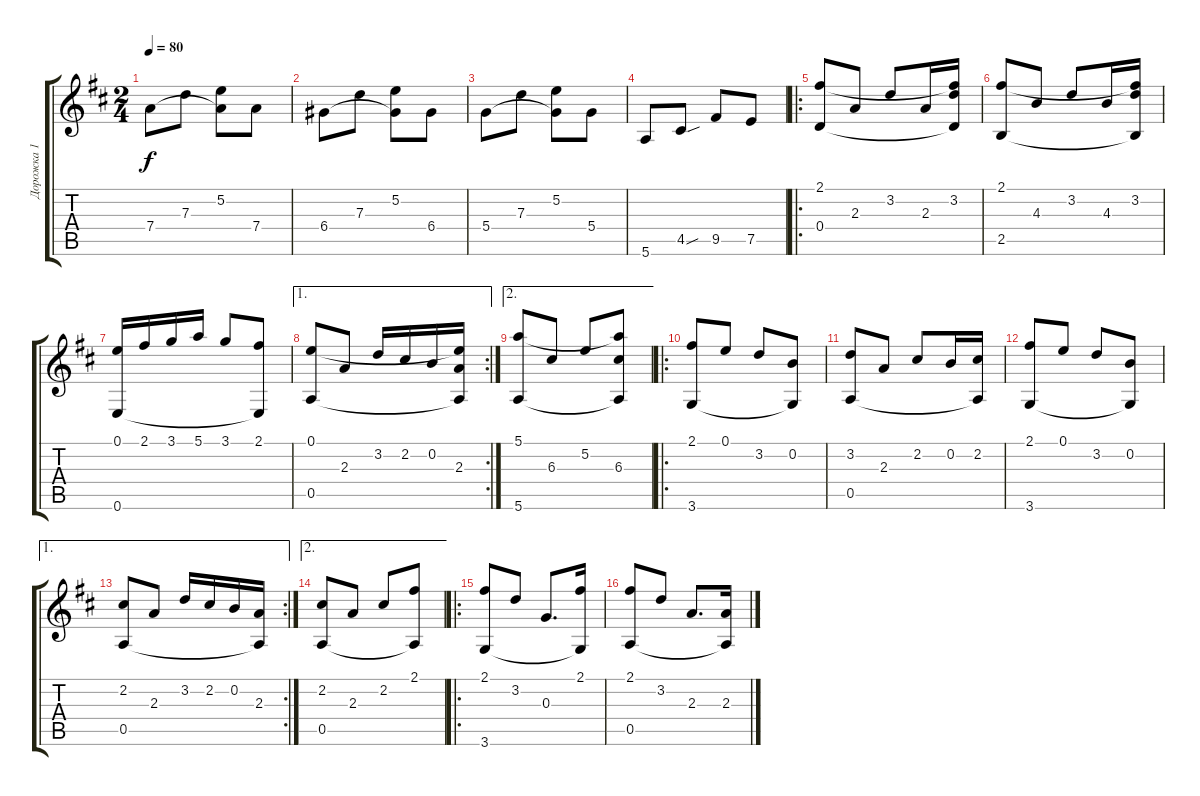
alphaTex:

\track ("Дорожка 1" "Дорожка 1") {instrument acousticguitarnylon}
\staff {score tabs}
\tuning (E4 B3 G3 D3 A2 E2) {hide}
\ts (2 4)
\tempo 80
\clef g2
\ks d
7.4.8{dy f} 7.3.8 (5.2 7.4{t}).8 7.4.8 |
6.4.8 7.3.8 (5.2 6.4{t}).8 6.4.8 |
5.4.8 7.3.8 (5.2 5.4{t}).8 5.4.8 |
5.6.8 4.5{sou}.8 9.5.8 7.5.8 |
\ro
(2.1 0.4).8 2.3.8 3.2.8 2.3.16 (2.1{t} 3.2 0.4{t}).16 |
(2.1 2.5).8 4.3.8 3.2.8 4.3.16 (2.1{t} 3.2 2.5{t}).16 |
(0.1 0.6).16 2.1.16 3.1.16 5.1.16 3.1.8 (2.1 0.6{t}).8 |
\ae 1
\rc 2
(0.1 0.5).8 2.3.8 3.2.16 2.2.16 0.2.16 (0.1{t} 2.3 0.5{t}).16 |
\ae 2
(5.1 5.6).8 6.3.8 5.2.8 (5.1{t} 6.3 5.6{t}).8 |
\ro
(2.1 3.6).8 0.1.8 3.2.8 (0.2 3.6{t}).8 |
(3.2 0.5).8 2.3.8 2.2.8 0.2.16 (2.2 0.5{t}).16 |
(2.1 3.6).8 0.1.8 3.2.8 (0.2 3.6{t}).8 |
\ae 1
\rc 2
(2.2 0.5).8 2.3.8 3.2.16 2.2.16 0.2.16 (2.3 0.5{t}).16 |
\ae 2
(2.2 0.5).8 2.3.8 2.2.8 (2.1 0.5{t}).8 |
\ro
(2.1 3.6).8 3.2.8 0.3.8{d} (2.1 3.6{t}).16 |
(2.1 0.5).8 3.2.8 2.3.8{d} (2.3 0.5{t}).16
